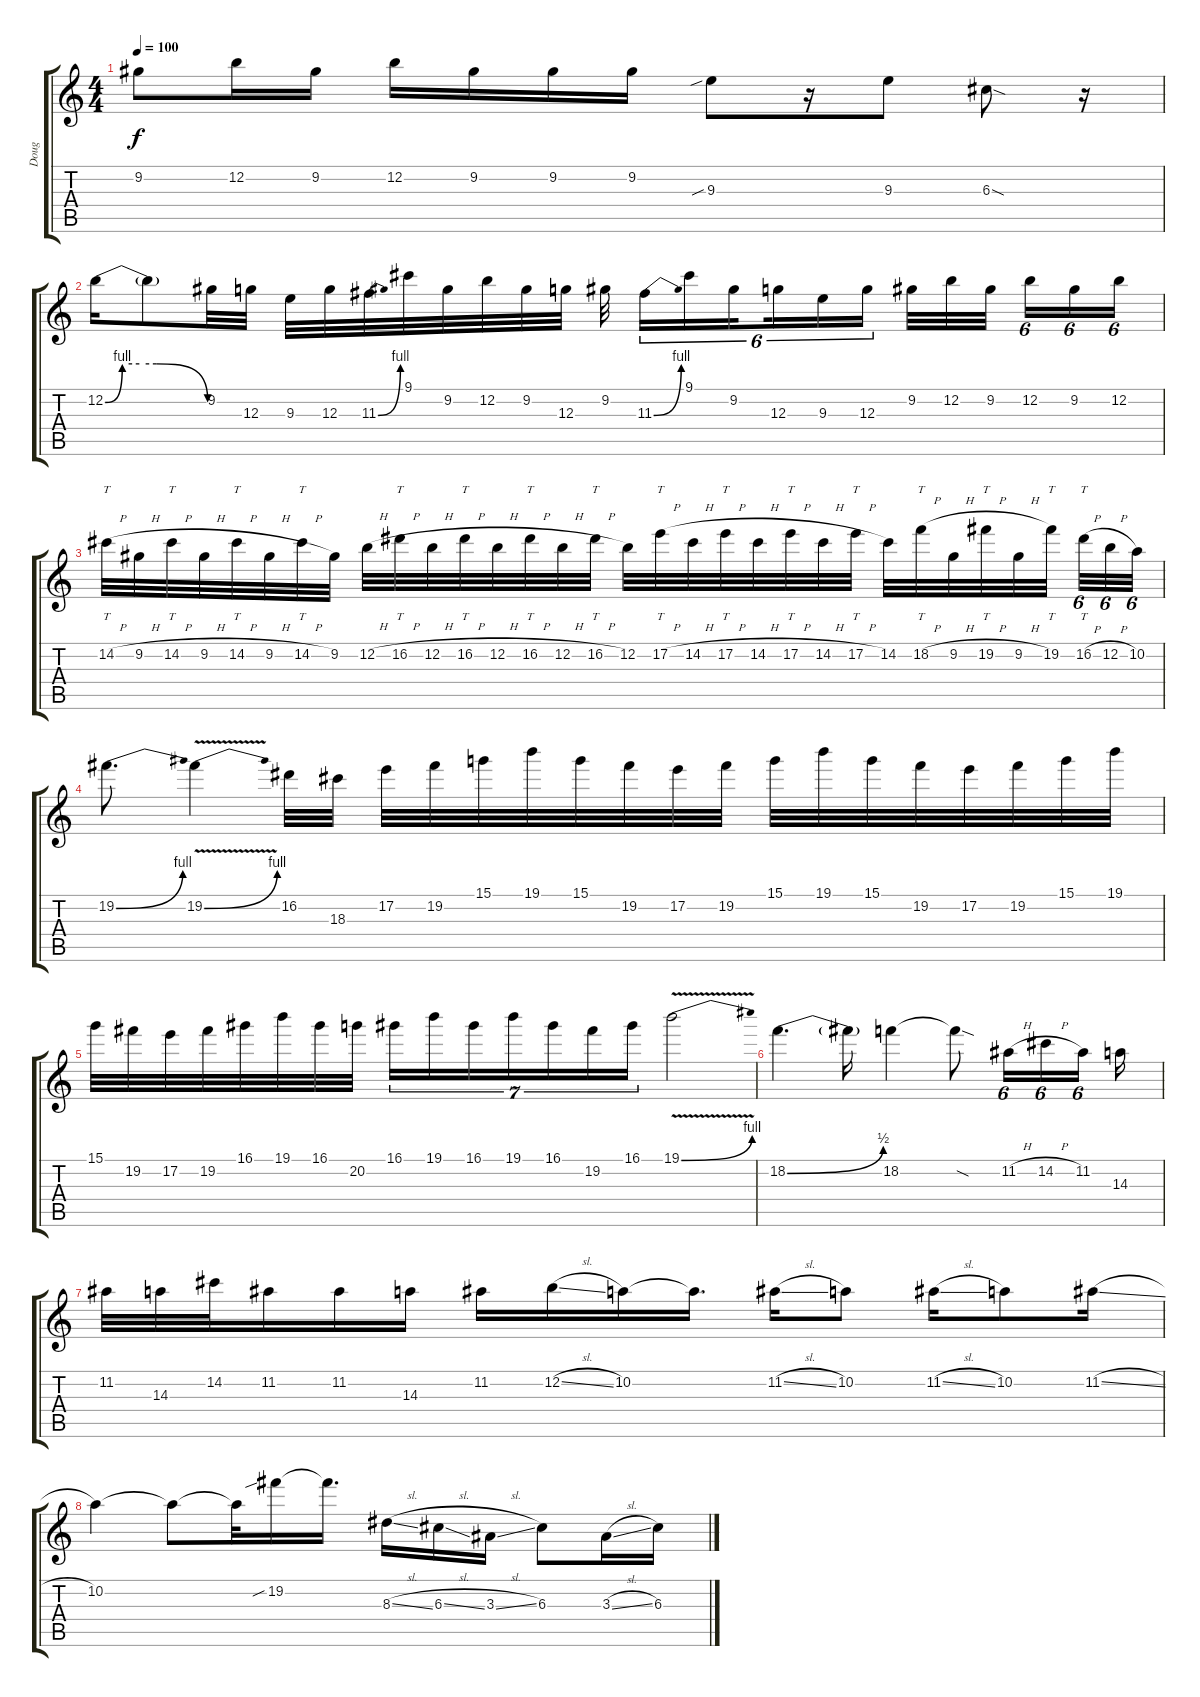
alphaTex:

\track ("Doug" "Doug") {instrument overdrivenguitar}
\staff {score tabs}
\tuning (E4 B3 G3 D3 A2 D2) {hide}
\ts (4 4)
\tempo 100
\clef g2
\ks c
9.2.8{dy f} 12.2.16 9.2.16 12.2.16 9.2.16 9.2.16 9.2.16 9.3{sib}.8 r.16 9.3.8 6.3{sod}.8 r.16 |
12.2{be (custom 0 0 10 4 20 4 30 4 60 0)}.16 12.2{t}.8 9.2.32 12.3.32 9.3.32 12.3.32 11.3{be (bend 0 0 60 4)}.32 9.1.32 9.2.32 12.2.32 9.2.32 12.3.32 9.2.32{beam splitsecondary} 11.3{be (bend 0 0 60 4)}.16{tu (6 4)} 9.1.16{tu (6 4)} 9.2.16{tu (6 4) beam splitsecondary} 12.3.16{tu (6 4)} 9.3.16{tu (6 4)} 12.3.16{tu (6 4)} 9.2.32 12.2.32 9.2.32{beam splitsecondary} 12.2.16{tu (6 4)} 9.2.16{tu (6 4)} 12.2.16{tu (6 4)} |
14.2{h}.32{tt} 9.2{h}.32 14.2{h}.32{tt} 9.2{h}.32 14.2{h}.32{tt} 9.2{h}.32 14.2{h}.32{tt} 9.2.32 12.2{h}.32 16.2{h}.32{tt} 12.2{h}.32 16.2{h}.32{tt} 12.2{h}.32 16.2{h}.32{tt} 12.2{h}.32 16.2{h}.32{tt} 12.2.32 17.2{h}.32{tt} 14.2{h}.32 17.2{h}.32{tt} 14.2{h}.32 17.2{h}.32{tt} 14.2{h}.32 17.2{h}.32{tt} 14.2.32 18.2{h}.32{tt} 9.2{h}.32 19.2{h}.32{tt} 9.2{h}.32 19.2.32{tt beam splitsecondary} 16.2{h}.32{tt tu (6 4)} 12.2{h}.32{tu (6 4)} 10.2.32{tu (6 4)} |
19.2{be (bend 0 0 60 4)}.8{d} 19.2{be (bend 0 0 60 4) v}.4 16.2.32 18.3.32 17.2.32 19.2.32 15.1.32 19.1.32 15.1.32 19.2.32 17.2.32 19.2.32 15.1.32 19.1.32 15.1.32 19.2.32 17.2.32 19.2.32 15.1.32 19.1.32 |
15.1.32 19.2.32 17.2.32 19.2.32 16.1.32 19.1.32 16.1.32 20.2.32 16.1.16{tu (7 4)} 19.1.16{tu (7 4)} 16.1.16{tu (7 4)} 19.1.16{tu (7 4)} 16.1.16{tu (7 4)} 19.2.16{tu (7 4)} 16.1.16{tu (7 4)} 19.1{be (bend 0 0 60 4) v}.2 |
18.2{be (bend 0 0 60 2)}.4{d} 18.2{t}.16 18.2.4 18.2{sod t}.8 11.2{h}.16{tu (6 4)} 14.2{h}.16{tu (6 4)} 11.2.16{tu (6 4) beam splitsecondary} 14.3.16 |
11.2.32 14.3.32 14.2.32 11.2.16 11.2.16 14.3.16 11.2.16 12.2{sl}.16 10.2.16 10.2{t}.16{d} 11.2{sl}.16 10.2.8 11.2{sl}.16 10.2.8 11.2{sl}.16 |
10.2.4 10.2{t}.8 10.2{t}.32 19.2{sib}.16 19.2{t}.16{d} 8.3{sl}.16 6.3{sl}.16 3.3{sl}.16 6.3.8 3.3{sl}.16 6.3.16
